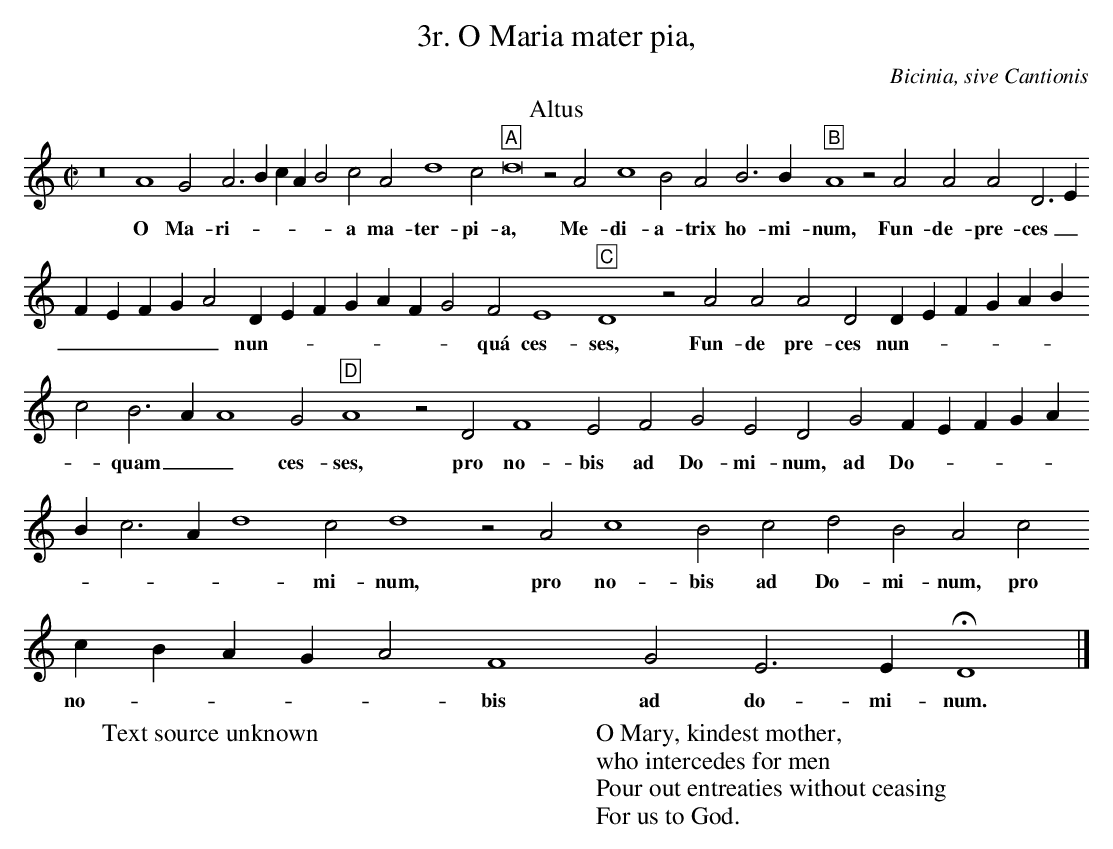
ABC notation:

X:1
T:3r. O Maria mater pia,
O: Bicinia, sive Cantionis
M:C|
L:1/4
K:D dor
T: Altus
z8 A4 G2 A3 B c A B2 c2 A2 d4 c2 "A"d8 z2 A2 c4 B2 A2 B3 B "B"A4 z2 A2 A2 A2 D3 E
w: O Ma- ri- - - - - a ma- ter- pi- a,  Me- di- a- trix ho- mi- num, Fun- de- pre- ces _
F E F G A2 D E F G A F G2 F2 E4 "C"D4 z2 A2 A2 A2 D2 D E F G A B
w: _ _ _ _ _ nun- - - - - - - quá ces- ses, Fun- de pre- ces nun- - - - - -
c2 B3 A A4 G2 "D"A4 z2 D2 F4 E2 F2 G2 E2 D2 G2 F E F G A B c3 A d4 c2 d4 z2 A2 c4 B2 c2 d2 B2 A2 c2
w: - quam _ _ ces- ses, pro no- bis ad Do- mi- num, ad Do- - - - - - - - - mi- num, pro no- bis ad Do- mi- num, pro
c B A G A2 F4 G2 E3 E HD4 |]
w:no- - - - - bis ad do- mi- num. *
W:Text source unknown
W:
W:O Mary, kindest mother,
W: who intercedes for men
W: Pour out entreaties without ceasing
W: For us to God.
